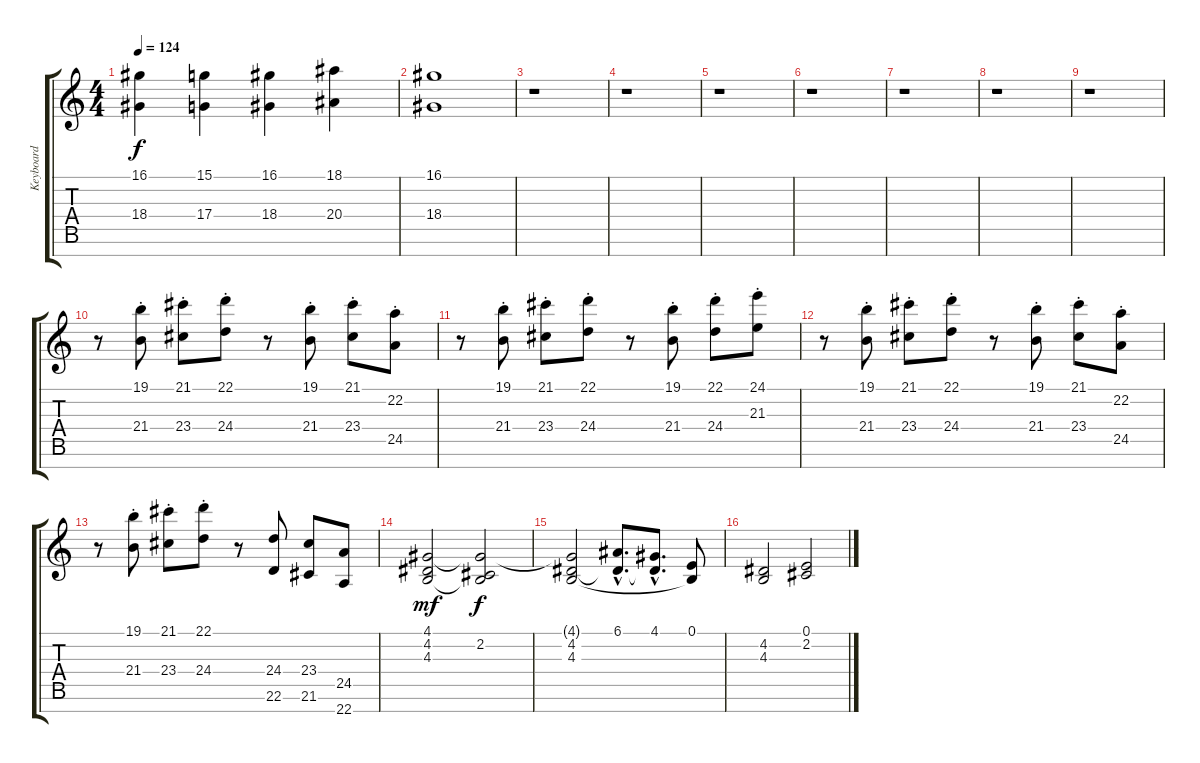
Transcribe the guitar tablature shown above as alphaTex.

\track ("Keyboard" "Keyboard") {instrument stringensemble1}
\staff {score tabs}
\tuning (E4 B3 G3 D3 A2 E2 B1) {hide}
\ts (4 4)
\tempo 124
\clef g2
\ks c
(16.1{t} 18.4{t}).4{dy f} (15.1 17.4).4 (16.1 18.4).4 (18.1 20.4).4 |
(16.1 18.4).1 |
r.1 |
r.1 |
r.1 |
r.1 |
r.1 |
r.1 |
r.1 |
r.8 (19.1{st} 21.4{st}).8 (21.1{st} 23.4{st}).8 (22.1{st} 24.4{st}).8 r.8 (19.1{st} 21.4{st}).8 (21.1{st} 23.4{st}).8 (22.2{st} 24.5{st}).8 |
r.8 (19.1{st} 21.4{st}).8 (21.1{st} 23.4{st}).8 (22.1{st} 24.4{st}).8 r.8 (19.1{st} 21.4{st}).8 (22.1{st} 24.4{st}).8 (24.1{st} 21.3{st}).8 |
r.8 (19.1{st} 21.4{st}).8 (21.1{st} 23.4{st}).8 (22.1{st} 24.4{st}).8 r.8 (19.1{st} 21.4{st}).8 (21.1{st} 23.4{st}).8 (22.2{st} 24.5{st}).8 |
r.8 (19.1{st} 21.4{st}).8 (21.1{st} 23.4{st}).8 (22.1{st} 24.4{st}).8 r.8 (24.4 22.6).8 (23.4 21.6).8 (24.5 22.7).8 |
(4.1 4.2 4.3).2{dy mf} (4.1{t} 2.2 4.3{t}).2{dy f} |
(4.1{t} 4.2 4.3).2 (6.1{hac} 4.2{hac t}).8{d} (4.1{hac} 4.2{hac t}).8{d} (0.1 4.3{t}).8 |
(4.2 4.3).2 (0.1 2.2).2
